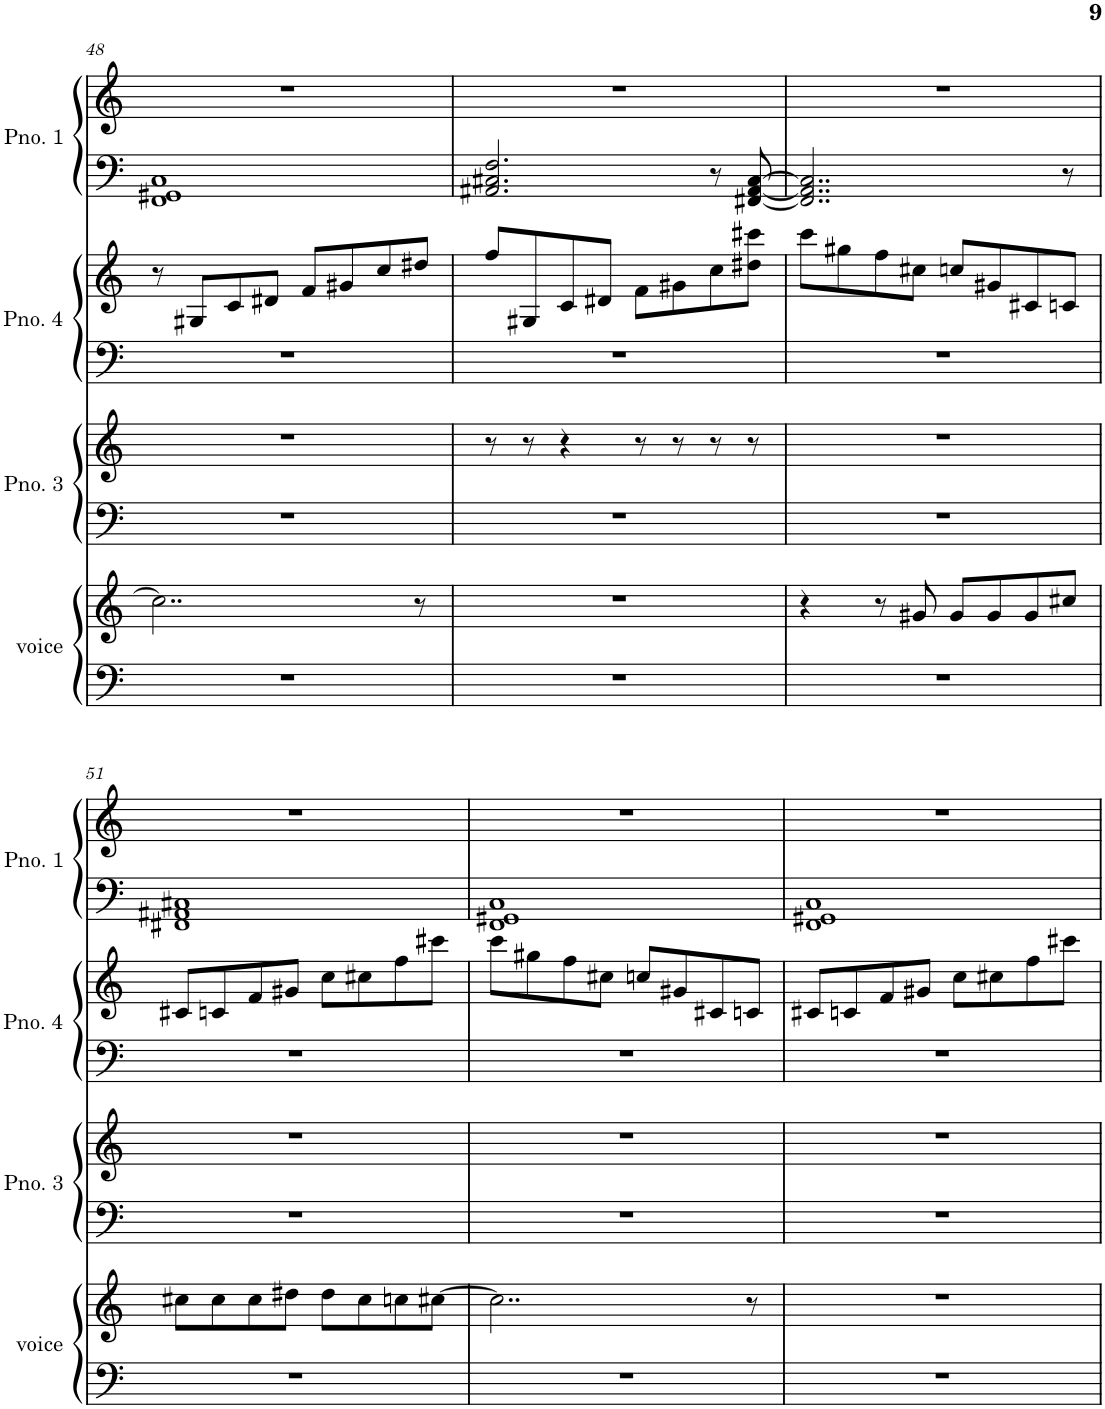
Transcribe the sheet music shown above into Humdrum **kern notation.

**kern	**kern	**kern	**kern	**kern	**kern	**kern	**kern
*part4	*part4	*part3	*part3	*part2	*part2	*part1	*part1
*staff8	*staff7	*staff6	*staff5	*staff4	*staff3	*staff2	*staff1
*I"voice	*	*I"Piano 3	*	*I"Piano 4	*	*I"Piano 1	*
*I'voice	*	*I'Pno. 3	*	*I'Pno. 4	*	*I'Pno. 1	*
!!LO:PB:g=z
*clefF4	*clefG2	*clefF4	*clefG2	*clefF4	*clefG2	*clefF4	*clefG2
*k[]	*k[]	*k[]	*k[]	*k[]	*k[]	*k[]	*k[]
*M4/4	*M4/4	*M4/4	*M4/4	*M4/4	*M4/4	*M4/4	*M4/4
=48	=48	=48	=48	=48	=48	=48	=48
1r	2..cc#\]	1r	1r	1r	8r	1FF 1GG#X 1C	1r
.	.	.	.	.	8G#X/L	.	.
.	.	.	.	.	8c/	.	.
.	.	.	.	.	8d#X/J	.	.
.	.	.	.	.	8f/L	.	.
.	.	.	.	.	8g#X/	.	.
.	.	.	.	.	8cc/	.	.
.	8r	.	.	.	8dd#X/J	.	.
=49	=49	=49	=49	=49	=49	=49	=49
1r	1r	1r	8r	1r	8ff/L	2.AA#X/ 2.C#X/ 2.F/	1r
.	.	.	8r	.	8G#X/	.	.
.	.	.	4r	.	8c/	.	.
.	.	.	.	.	8d#X/J	.	.
.	.	.	8r	.	8f\L	.	.
.	.	.	8r	.	8g#X\	.	.
.	.	.	8r	.	8cc\	8r	.
.	.	.	8r	.	8dd#X\ 8ccc#X\J	[8FF#X/ [8AA#/ [8C#/	.
=50	=50	=50	=50	=50	=50	=50	=50
1r	4r	1r	1r	1r	8ccc\L	2..FF#/] 2..AA#/] 2..C#/]	1r
.	.	.	.	.	8gg#X\	.	.
.	8r	.	.	.	8ff\	.	.
.	8g#X/	.	.	.	8cc#X\J	.	.
.	8g#/L	.	.	.	8ccn/L	.	.
.	8g#/	.	.	.	8g#X/	.	.
.	8g#/	.	.	.	8c#X/	.	.
.	8cc#X/J	.	.	.	8cn/J	8r	.
!!LO:LB:g=z
=51	=51	=51	=51	=51	=51	=51	=51
1r	8cc#X\L	1r	1r	1r	8c#X/L	1FF#X 1AA#X 1C#X	1r
.	8cc#\	.	.	.	8cn/	.	.
.	8cc#\	.	.	.	8f/	.	.
.	8dd#X\J	.	.	.	8g#X/J	.	.
.	8dd#\L	.	.	.	8cc\L	.	.
.	8cc#\	.	.	.	8cc#X\	.	.
.	8ccn\	.	.	.	8ff\	.	.
.	[8cc#X\J	.	.	.	8ccc#X\J	.	.
=52	=52	=52	=52	=52	=52	=52	=52
1r	2..cc#\]	1r	1r	1r	8ccc\L	1FF 1GG#X 1C	1r
.	.	.	.	.	8gg#X\	.	.
.	.	.	.	.	8ff\	.	.
.	.	.	.	.	8cc#X\J	.	.
.	.	.	.	.	8ccn/L	.	.
.	.	.	.	.	8g#X/	.	.
.	.	.	.	.	8c#X/	.	.
.	8r	.	.	.	8cn/J	.	.
=53	=53	=53	=53	=53	=53	=53	=53
1r	1r	1r	1r	1r	8c#X/L	1FF 1GG#X 1C	1r
.	.	.	.	.	8cn/	.	.
.	.	.	.	.	8f/	.	.
.	.	.	.	.	8g#X/J	.	.
.	.	.	.	.	8cc\L	.	.
.	.	.	.	.	8cc#X\	.	.
.	.	.	.	.	8ff\	.	.
.	.	.	.	.	8ccc#X\J	.	.
=	=	=	=	=	=	=	=
*-	*-	*-	*-	*-	*-	*-	*-
